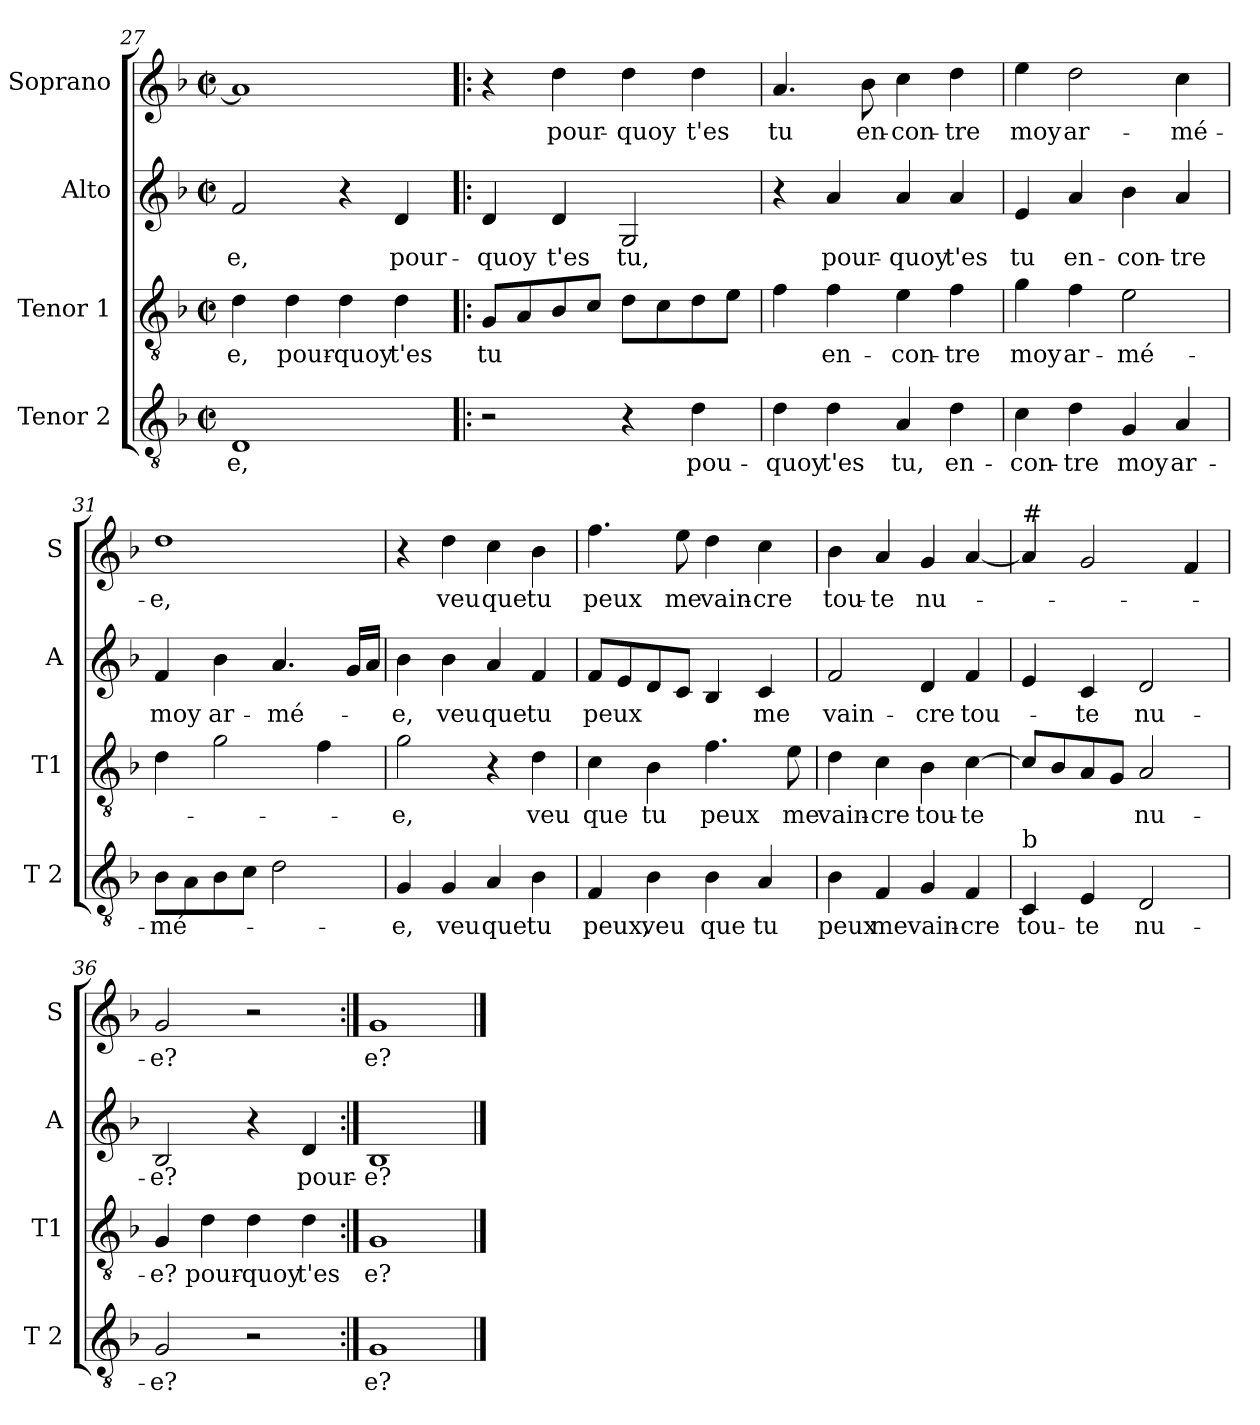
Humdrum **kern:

**kern	**text	**kern	**text	**kern	**text	**kern	**text
*part4	*part4	*part3	*part3	*part2	*part2	*part1	*part1
*staff4	*staff4	*staff3	*staff3	*staff2	*staff2	*staff1	*staff1
*I"Tenor 2	*	*I"Tenor 1	*	*I"Alto	*	*I"Soprano	*
*I'T 2	*	*I'T1	*	*I'A	*	*I'S	*
*clefGv2	*	*clefGv2	*	*clefG2	*	*clefG2	*
*k[b-]	*	*k[b-]	*	*k[b-]	*	*k[b-]	*
*F:	*	*F:	*	*F:	*	*F:	*
*M2/2	*	*M2/2	*	*M2/2	*	*M2/2	*
*met(c|)	*	*met(c|)	*	*met(c|)	*	*met(c|)	*
=27	=27	=27	=27	=27	=27	=27	=27
!	!LO:LY:b	!	!LO:LY:b	!	!LO:LY:b	!	!
1D	-e,	4d\	-e,	2f/	-e,	1a]	.
!	!	!	!LO:LY:b	!	!	!	!
.	.	4d\	pour-	.	.	.	.
!	!	!	!LO:LY:b	!	!	!	!
.	.	4d\	-quoy	4r	.	.	.
!	!	!	!LO:LY:b	!	!LO:LY:b	!	!
.	.	4d\	t'es	4d/	pour-	.	.
=28!|:	=28!|:	=28!|:	=28!|:	=28!|:	=28!|:	=28!|:	=28!|:
!	!	!	!LO:LY:b	!	!LO:LY:b	!	!
2r	.	8G/L	tu	4d/	-quoy	4r	.
.	.	8A/	.	.	.	.	.
!	!	!	!	!	!LO:LY:b	!	!LO:LY:b
.	.	8B-/	.	4d/	t'es	4dd\	pour-
.	.	8c/J	.	.	.	.	.
!	!	!	!	!	!LO:LY:b	!	!LO:LY:b
4r	.	8d\L	.	2G/	tu,	4dd\	-quoy
.	.	8c\	.	.	.	.	.
!	!LO:LY:b	!	!	!	!	!	!LO:LY:b
4d\	pou-	8d\	.	.	.	4dd\	t'es
.	.	8e\J	.	.	.	.	.
=29	=29	=29	=29	=29	=29	=29	=29
!	!LO:LY:b	!	!	!	!	!	!LO:LY:b
4d\	-quoy	4f\	.	4r	.	4.a/	tu
!	!LO:LY:b	!	!LO:LY:b	!	!LO:LY:b	!	!
4d\	t'es	4f\	en-	4a/	pour-	.	.
!	!	!	!	!	!	!	!LO:LY:b
.	.	.	.	.	.	8b-\	en-
!	!LO:LY:b	!	!LO:LY:b	!	!LO:LY:b	!	!LO:LY:b
4A/	tu,	4e\	-con-	4a/	-quoy	4cc\	-con-
!	!LO:LY:b	!	!LO:LY:b	!	!LO:LY:b	!	!LO:LY:b
4d\	en-	4f\	-tre	4a/	t'es	4dd\	-tre
=30	=30	=30	=30	=30	=30	=30	=30
!	!LO:LY:b	!	!LO:LY:b	!	!LO:LY:b	!	!LO:LY:b
4c\	-con-	4g\	moy	4e/	tu	4ee\	moy
!	!LO:LY:b	!	!LO:LY:b	!	!LO:LY:b	!	!LO:LY:b
4d\	-tre	4f\	ar-	4a/	en-	2dd\	ar-
!	!LO:LY:b	!	!LO:LY:b	!	!LO:LY:b	!	!
4G/	moy	2e\	-mé-	4b-\	-con-	.	.
!	!LO:LY:b	!	!	!	!LO:LY:b	!	!LO:LY:b
4A/	ar-	.	.	4a/	-tre	4cc\	-mé-
=31	=31	=31	=31	=31	=31	=31	=31
!	!LO:LY:b	!	!	!	!LO:LY:b	!	!LO:LY:b
8B-\L	-mé-	4d\	.	4f/	moy	1dd	-e,
8A\	.	.	.	.	.	.	.
!	!	!	!	!	!LO:LY:b	!	!
8B-\	.	2g\	.	4b-\	ar-	.	.
8c\J	.	.	.	.	.	.	.
!	!	!	!	!	!LO:LY:b	!	!
2d\	.	.	.	4.a/	-mé-	.	.
.	.	4f\	.	.	.	.	.
.	.	.	.	16g/LL	.	.	.
.	.	.	.	16a/JJ	.	.	.
!!LO:LB:g=z
=32	=32	=32	=32	=32	=32	=32	=32
!	!LO:LY:b	!	!LO:LY:b	!	!LO:LY:b	!	!
4G/	-e,	2g\	-e,	4b-\	-e,	4r	.
!	!LO:LY:b	!	!	!	!LO:LY:b	!	!LO:LY:b
4G/	veu	.	.	4b-\	veu	4dd\	veu
!	!LO:LY:b	!	!	!	!LO:LY:b	!	!LO:LY:b
4A/	que	4r	.	4a/	que	4cc\	que
!	!LO:LY:b	!	!LO:LY:b	!	!LO:LY:b	!	!LO:LY:b
4B-\	tu	4d\	veu	4f/	tu	4b-\	tu
=33	=33	=33	=33	=33	=33	=33	=33
!	!LO:LY:b	!	!LO:LY:b	!	!LO:LY:b	!	!LO:LY:b
4F/	peux,	4c\	que	8f/L	peux	4.ff\	peux
.	.	.	.	8e/	.	.	.
!	!LO:LY:b	!	!LO:LY:b	!	!	!	!
4B-\	veu	4B-\	tu	8d/	.	.	.
!	!	!	!	!	!	!	!LO:LY:b
.	.	.	.	8c/J	.	8ee\	me
!	!LO:LY:b	!	!LO:LY:b	!	!	!	!LO:LY:b
4B-\	que	4.f\	peux	4B-/	.	4dd\	vain-
!	!LO:LY:b	!	!	!	!LO:LY:b	!	!LO:LY:b
4A/	tu	.	.	4c/	me	4cc\	-cre
!	!	!	!LO:LY:b	!	!	!	!
.	.	8e\	me	.	.	.	.
=34	=34	=34	=34	=34	=34	=34	=34
!	!LO:LY:b	!	!LO:LY:b	!	!LO:LY:b	!	!LO:LY:b
4B-\	peux	4d\	vain-	2f/	vain-	4b-\	tou-
!	!LO:LY:b	!	!LO:LY:b	!	!	!	!LO:LY:b
4F/	me	4c\	-cre	.	.	4a/	-te
!	!LO:LY:b	!	!LO:LY:b	!	!LO:LY:b	!	!LO:LY:b
4G/	vain-	4B-\	tou-	4d/	-cre	4g/	nu-
!	!LO:LY:b	!	!LO:LY:b	!	!LO:LY:b	!	!
4F/	-cre	[4c\	-te	4f/	tou-	[4a/	.
=35	=35	=35	=35	=35	=35	=35	=35
!	!	!	!	!	!	!LO:TX:a:t=#	!
!LO:TX:a:t=b	!	!	!	!	!	!	!
!	!LO:LY:b	!	!	!	!	!	!
4C/	tou-	8c/L]	.	4e/	.	4a/]	.
.	.	8B-/	.	.	.	.	.
!	!LO:LY:b	!	!	!	!LO:LY:b	!	!
4E/	-te	8A/	.	4c/	-te	2g/	.
.	.	8G/J	.	.	.	.	.
!	!LO:LY:b	!	!LO:LY:b	!	!LO:LY:b	!	!
2D/	nu-	2A/	nu-	2d/	nu-	.	.
.	.	.	.	.	.	4f/	.
=36	=36	=36	=36	=36	=36	=36	=36
!	!LO:LY:b	!	!LO:LY:b	!	!LO:LY:b	!	!LO:LY:b
2G/	-e?	4G/	-e?	2B-/	-e?	2g/	-e?
!	!	!	!LO:LY:b	!	!	!	!
.	.	4d\	pour-	.	.	.	.
!	!	!	!LO:LY:b	!	!	!	!
2r	.	4d\	-quoy	4r	.	2r	.
!	!	!	!LO:LY:b	!	!LO:LY:b	!	!
.	.	4d\	t'es	4d/	pour-	.	.
=37:|!	=37:|!	=37:|!	=37:|!	=37:|!	=37:|!	=37:|!	=37:|!
!	!LO:LY:b	!	!LO:LY:b	!	!LO:LY:b	!	!LO:LY:b
1G	e?	1G	e?	1B-	-e?	1g	e?
==	==	==	==	==	==	==	==
*-	*-	*-	*-	*-	*-	*-	*-
